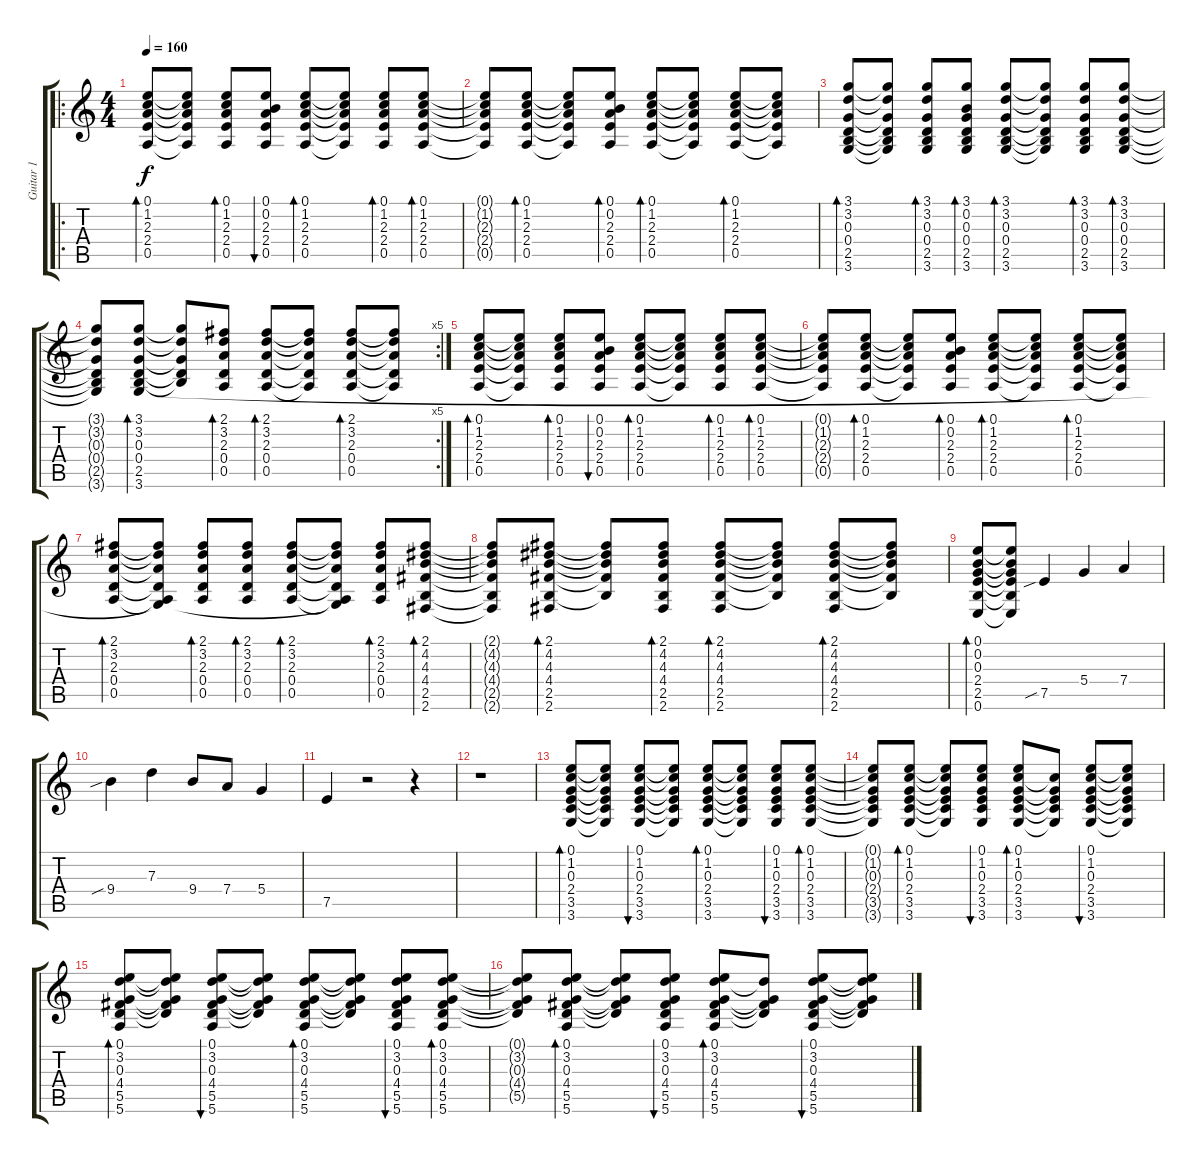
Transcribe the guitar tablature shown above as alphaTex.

\track ("Guitar 1" "Guitar 1") {instrument acousticguitarnylon}
\staff {score tabs}
\tuning (E4 B3 G3 D3 A2 E2) {hide}
\ro
\ts (4 4)
\tempo 160
\clef g2
\ks c
(0.1 1.2 2.3 2.4 0.5).8{bd 60 dy f} (0.1{t} 1.2{t} 2.3{t} 2.4{t} 0.5{t}).8 (0.1 1.2 2.3 2.4 0.5).8{bd 60} (0.1 0.2 2.3 2.4 0.5).8{bu 60} (0.1 1.2 2.3 2.4 0.5).8{bd 60} (0.1{t} 1.2{t} 2.3{t} 2.4{t} 0.5{t}).8 (0.1 1.2 2.3 2.4 0.5).8{bd 60} (0.1 1.2 2.3 2.4 0.5).8{bd 60} |
(0.1{t} 1.2{t} 2.3{t} 2.4{t} 0.5{t}).8 (0.1 1.2 2.3 2.4 0.5).8{bd 60} (0.1{t} 1.2{t} 2.3{t} 2.4{t} 0.5{t}).8 (0.1 0.2 2.3 2.4 0.5).8{bd 60} (0.1 1.2 2.3 2.4 0.5).8{bd 60} (0.1{t} 1.2{t} 2.3{t} 2.4{t} 0.5{t}).8 (0.1 1.2 2.3 2.4 0.5).8{bd 60} (0.1{t} 1.2{t} 2.3{t} 2.4{t} 0.5{t}).8 |
(3.1 3.2 0.3 0.4 2.5 3.6).8{bd 60} (3.1{t} 3.2{t} 0.3{t} 0.4{t} 2.5{t} 3.6{t}).8 (3.1 3.2 0.3 0.4 2.5 3.6).8{bd 60} (3.1 0.2 0.3 0.4 2.5 3.6).8{bd 60} (3.1 3.2 0.3 0.4 2.5 3.6).8{bd 60} (3.1{t} 3.2{t} 0.3{t} 0.4{t} 2.5{t} 3.6{t}).8 (3.1 3.2 0.3 0.4 2.5 3.6).8{bd 60} (3.1 3.2 0.3 0.4 2.5 3.6).8{bd 60} |
\rc 5
(3.1{t} 3.2{t} 0.3{t} 0.4{t} 2.5{t} 3.6{t}).8 (3.1 3.2 0.3 0.4 2.5 3.6).8{bd 60} (3.1{t} 3.2{t} 0.3{t} 0.4{t} 2.5{t}).8 (2.1 3.2 2.3 0.4 0.5).8{bd 60} (2.1 3.2 2.3 0.4 0.5).8{bd 60} (2.1{t} 3.2{t} 2.3{t} 0.4{t} 0.5{t}).8 (2.1 3.2 2.3 0.4 0.5).8{bd 60} (2.1{t} 3.2{t} 2.3{t} 0.4{t} 0.5{t}).8 |
(0.1 1.2 2.3 2.4 0.5).8{bd 60} (0.1{t} 1.2{t} 2.3{t} 2.4{t} 0.5{t}).8 (0.1 1.2 2.3 2.4 0.5).8{bd 60} (0.1 0.2 2.3 2.4 0.5).8{bu 60} (0.1 1.2 2.3 2.4 0.5).8{bd 60} (0.1{t} 1.2{t} 2.3{t} 2.4{t} 0.5{t}).8 (0.1 1.2 2.3 2.4 0.5).8{bd 60} (0.1 1.2 2.3 2.4 0.5).8{bd 60} |
(0.1{t} 1.2{t} 2.3{t} 2.4{t} 0.5{t}).8 (0.1 1.2 2.3 2.4 0.5).8{bd 60} (0.1{t} 1.2{t} 2.3{t} 2.4{t} 0.5{t}).8 (0.1 0.2 2.3 2.4 0.5).8{bd 60} (0.1 1.2 2.3 2.4 0.5).8{bd 60} (0.1{t} 1.2{t} 2.3{t} 2.4{t} 0.5{t}).8 (0.1 1.2 2.3 2.4 0.5).8{bd 60} (0.1{t} 1.2{t} 2.3{t} 2.4{t} 0.5{t}).8 |
(2.1 3.2 2.3 0.4 0.5).8{bd 60} (2.1{t} 3.2{t} 2.3{t} 0.4{t} 0.5{t} 3.6{t}).8 (2.1 3.2 2.3 0.4 0.5).8{bd 60} (2.1 3.2 2.3 0.4 0.5).8{bd 60} (2.1 3.2 2.3 0.4 0.5).8{bd 60} (2.1{t} 3.2{t} 2.3{t} 0.4{t} 0.5{t} 3.6{t}).8 (2.1 3.2 2.3 0.4 0.5).8{bd 60} (2.1 4.2 4.3 4.4 2.5 2.6).8{bd 60} |
(2.1{t} 4.2{t} 4.3{t} 4.4{t} 2.5{t} 2.6{t}).8 (2.1 4.2 4.3 4.4 2.5 2.6).8{bd 60} (2.1{t} 4.2{t} 4.3{t} 4.4{t} 2.5{t}).8 (2.1 4.2 4.3 4.4 2.5 2.6).8{bd 60} (2.1 4.2 4.3 4.4 2.5 2.6).8{bd 60} (2.1{t} 4.2{t} 4.3{t} 4.4{t} 2.5{t}).8 (2.1 4.2 4.3 4.4 2.5 2.6).8{bd 60} (2.1{t} 4.2{t} 4.3{t} 4.4{t} 2.5{t}).8 |
(0.1 0.2 0.3 2.4 2.5 0.6).8{bd 60} (0.1{t} 0.2{t} 0.3{t} 2.4{t} 2.5{t} 0.6{t}).8 7.5{sib}.4 5.4.4 7.4.4 |
9.4{sib}.4 7.3.4 9.4.8 7.4.8 5.4.4 |
7.5.4 r.2 r.4 |
r.1 |
(0.1 1.2 0.3 2.4 3.5 3.6).8{bd 60} (0.1{t} 1.2{t} 0.3{t} 2.4{t} 3.5{t} 3.6{t}).8 (0.1 1.2 0.3 2.4 3.5 3.6).8{bu 60} (0.1{t} 1.2{t} 0.3{t} 2.4{t} 3.5{t} 3.6{t}).8 (0.1 1.2 0.3 2.4 3.5 3.6).8{bd 60} (0.1{t} 1.2{t} 0.3{t} 2.4{t} 3.5{t} 3.6{t}).8 (0.1 1.2 0.3 2.4 3.5 3.6).8{bu 60} (0.1 1.2 0.3 2.4 3.5 3.6).8{bd 60} |
(0.1{t} 1.2{t} 0.3{t} 2.4{t} 3.5{t} 3.6{t}).8 (0.1 1.2 0.3 2.4 3.5 3.6).8{bd 60} (0.1{t} 1.2{t} 0.3{t} 2.4{t} 3.5{t} 3.6{t}).8 (0.1 1.2 0.3 2.4 3.5 3.6).8{bu 60} (0.1 1.2 0.3 2.4 3.5 3.6).8{bd 60} (1.2{t} 0.3{t} 2.4{t} 3.5{t} 3.6{t}).8 (0.1 1.2 0.3 2.4 3.5 3.6).8{bu 60} (0.1{t} 1.2{t} 0.3{t} 2.4{t} 3.5{t} 3.6{t}).8 |
(0.1 3.2 0.3 4.4 5.5 5.6).8{bd 60} (0.1{t} 3.2{t} 0.3{t} 4.4{t} 5.5{t}).8 (0.1 3.2 0.3 4.4 5.5 5.6).8{bu 60} (0.1{t} 3.2{t} 0.3{t} 4.4{t} 5.5{t}).8 (0.1 3.2 0.3 4.4 5.5 5.6).8{bd 60} (0.1{t} 3.2{t} 0.3{t} 4.4{t} 5.5{t}).8 (0.1 3.2 0.3 4.4 5.5 5.6).8{bu 60} (0.1 3.2 0.3 4.4 5.5 5.6).8{bd 60} |
(0.1{t} 3.2{t} 0.3{t} 4.4{t} 5.5{t}).8 (0.1 3.2 0.3 4.4 5.5 5.6).8{bd 60} (0.1{t} 3.2{t} 0.3{t} 4.4{t} 5.5{t}).8 (0.1 3.2 0.3 4.4 5.5 5.6).8{bu 60} (0.1 3.2 0.3 4.4 5.5 5.6).8{bd 60} (3.2{t} 0.3{t} 4.4{t} 5.5{t}).8 (0.1 3.2 0.3 4.4 5.5 5.6).8{bu 60} (0.1{t} 3.2{t} 0.3{t} 4.4{t} 5.5{t}).8
